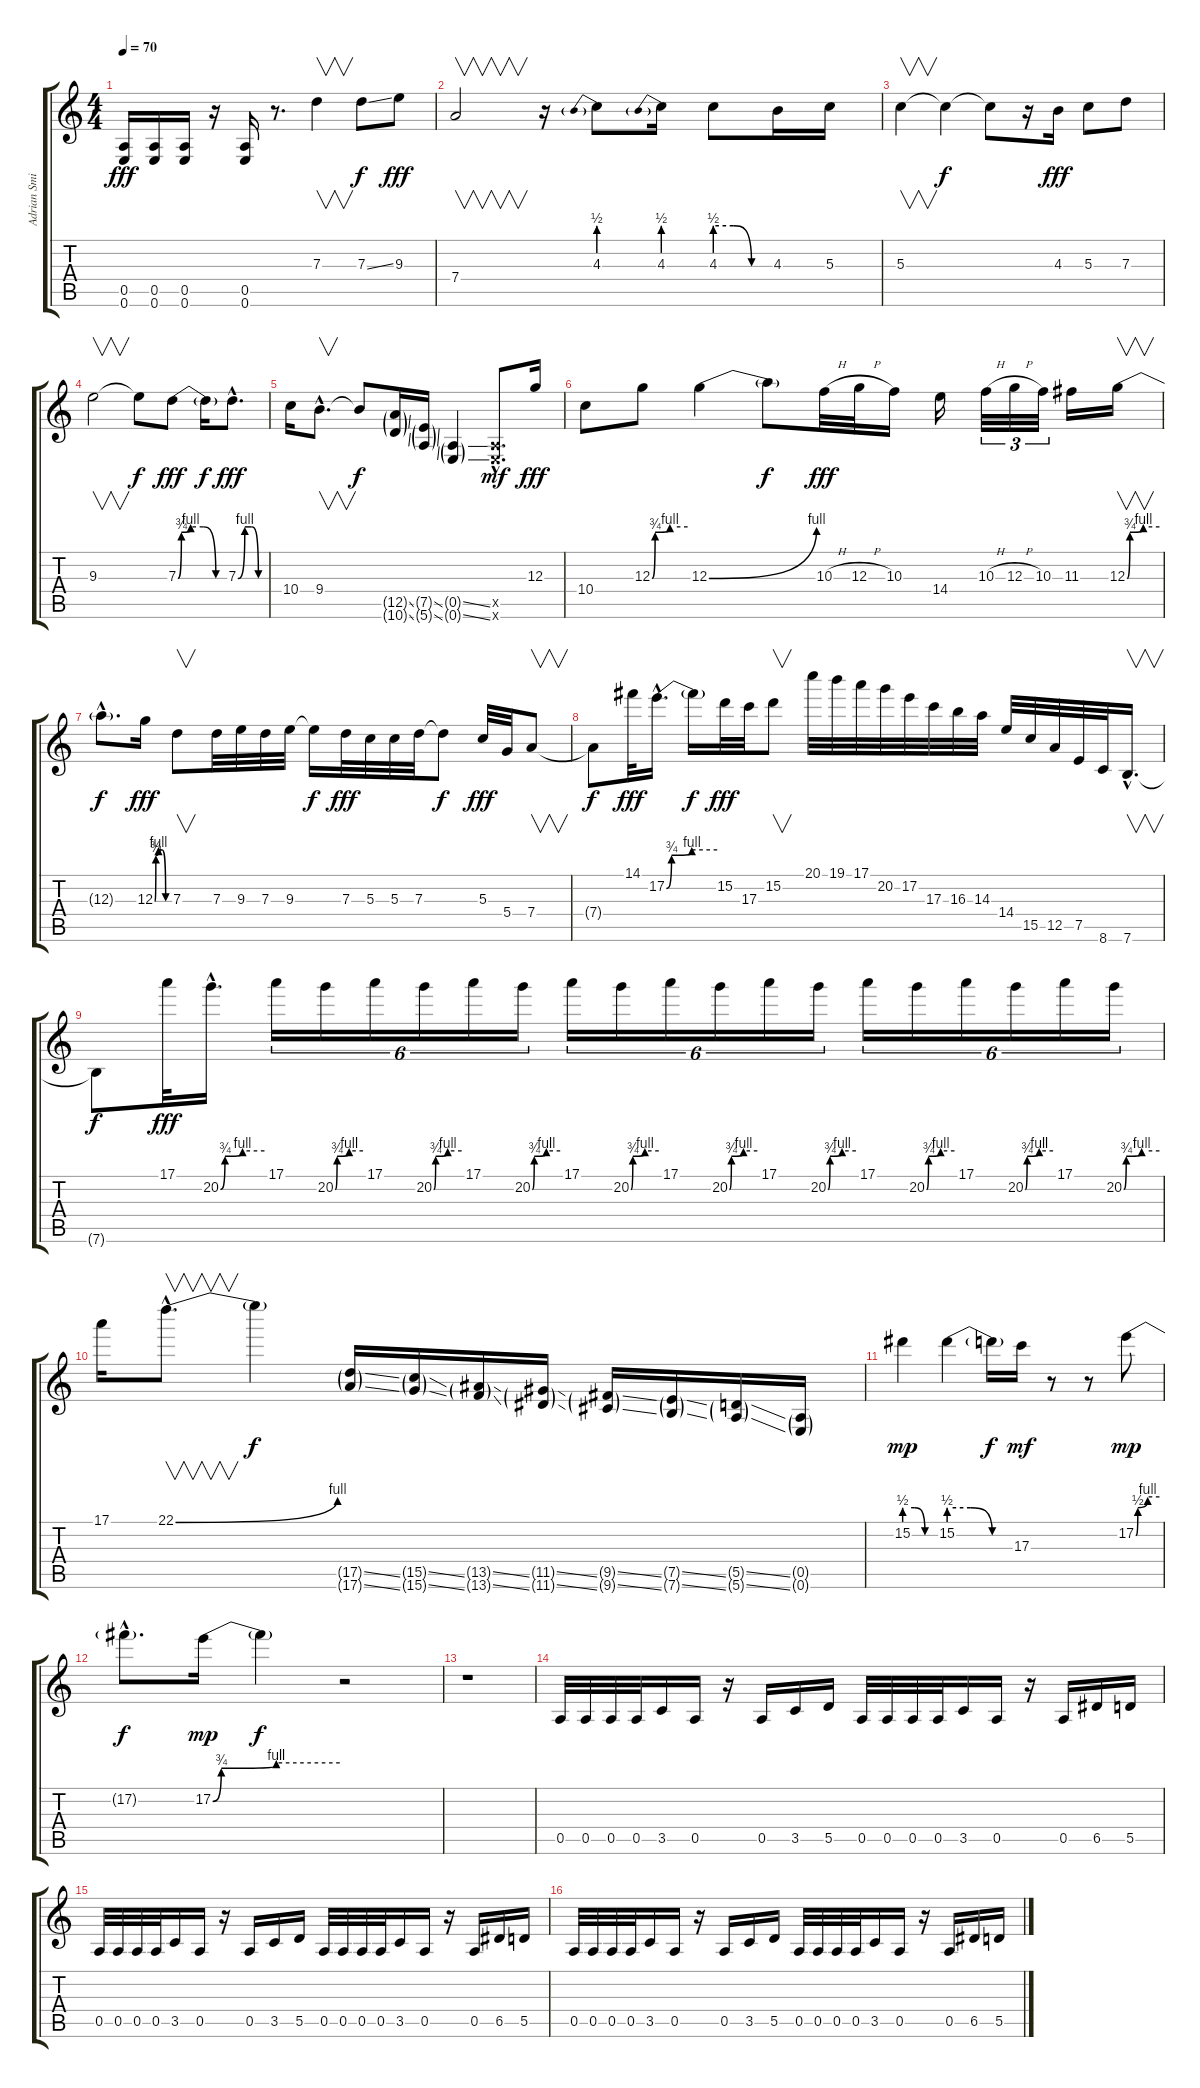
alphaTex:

\track ("Adrian Smith" "Adrian Smi") {instrument distortionguitar}
\staff {score tabs}
\tuning (E4 B3 G3 D3 A2 E2) {hide}
\ts (4 4)
\tempo 70
\clef g2
\ks c
(0.5 0.6).16{dy fff} (0.5 0.6).16 (0.5 0.6).16 r.16 (0.5 0.6).16 r.8{d} 7.3.4{v} 7.3{ss}.8{dy f} 9.3.8{dy fff} |
7.4.2{v} r.16 4.3{be (prebend 0 2 60 2)}.8 4.3{be (prebend 0 2 60 2)}.16 4.3{be (custom 0 2 20 2 40 0 60 0)}.8 4.3.16 5.3.16 |
5.3.4{v} 5.3{t}.4{dy f} 5.3{t}.8 r.16 4.3.16{dy fff} 5.3.8 7.3.8 |
9.3.2{v} 9.3{t}.8{dy f} 7.3{be (custom 0 0 4 3 15 4 30 4 45 0 60 0)}.8{dy fff} 7.3{t}.16{dy f} 7.3{be (custom 0 0 15 4 30 4 45 0 60 0) hac}.8{d dy fff} |
10.4.16 9.4{hac}.8{v d} 9.4{t}.8{dy f} (12.5{ss g} 10.6{ss g}).16 (7.5{ss g} 5.6{ss g}).16 (0.5{ss g} 0.6{ss g}).4 (0.5{hac x} 0.6{hac x}).8{d dy mf} 12.3.16{dy fff} |
10.4.8 12.3{be (custom 0 0 5 3 30 4 60 4)}.8 12.3{be (bend 0 0 60 4)}.4 12.3{t}.8{dy f} 10.3{h}.32{dy fff} 12.3{h}.32 10.3.16 14.4.16 10.3{h}.32{tu (3 2)} 12.3{h}.32{tu (3 2)} 10.3.32{tu (3 2)} 11.3.16 12.3{be (custom 0 0 5 3 30 4 60 4)}.16{v} |
12.3{hac t}.8{d dy f} 12.3{be (custom 0 0 4 3 15 4 30 4 45 0 60 0)}.16{dy fff} 7.3.8{v} 7.3.32 9.3.32 7.3.32 9.3.32 9.3{t}.16{dy f} 7.3.32{dy fff} 5.3.32 5.3.32 7.3.32 7.3{t}.8{dy f} 5.3.32{dy fff} 5.4.32 7.4.8{v} |
7.4{t}.8{dy f} 14.1.32{dy fff} 17.2{be (custom 0 0 6 3 30 4 60 4) hac}.16{d} 17.2{t}.16{dy f} 15.2.32{dy fff} 17.3.32 15.2.8{v} 20.1.32 19.1.32 17.1.32 20.2.32 17.2.32 17.3.32 16.3.32 14.3.32 14.4.32 15.5.32 12.5.32 7.5.32 8.6.32 7.6{hac}.16{v d} |
7.6{t}.8{dy f} 17.1.32{dy fff} 20.2{be (custom 0 0 6 3 30 4 60 4) hac}.16{d} 17.1.16{tu (6 4)} 20.2{be (custom 0 0 4 3 30 4 60 4)}.16{tu (6 4)} 17.1.16{tu (6 4)} 20.2{be (custom 0 0 4 3 30 4 60 4)}.16{tu (6 4)} 17.1.16{tu (6 4)} 20.2{be (custom 0 0 4 3 30 4 60 4)}.16{tu (6 4)} 17.1.16{tu (6 4)} 20.2{be (custom 0 0 4 3 30 4 60 4)}.16{tu (6 4)} 17.1.16{tu (6 4)} 20.2{be (custom 0 0 4 3 30 4 60 4)}.16{tu (6 4)} 17.1.16{tu (6 4)} 20.2{be (custom 0 0 4 3 30 4 60 4)}.16{tu (6 4)} 17.1.16{tu (6 4)} 20.2{be (custom 0 0 4 3 30 4 60 4)}.16{tu (6 4)} 17.1.16{tu (6 4)} 20.2{be (custom 0 0 4 3 30 4 60 4)}.16{tu (6 4)} 17.1.16{tu (6 4)} 20.2{be (custom 0 0 4 3 30 4 60 4)}.16{tu (6 4)} |
17.1.16 22.1{be (bend 0 0 60 4) hac}.8{v d} 22.1{t}.4{dy f} (17.5{ss g} 17.6{ss g}).16 (15.5{ss g} 15.6{ss g}).16 (13.5{ss g} 13.6{ss g}).16 (11.5{ss g} 11.6{ss g}).16 (9.5{ss g} 9.6{ss g}).16 (7.5{ss g} 7.6{ss g}).16 (5.5{ss g} 5.6{ss g}).16 (0.5{g} 0.6{g}).16 |
15.2{be (custom 0 2 20 2 40 0 60 0)}.4{dy mp} 15.2{be (custom 0 2 20 2 40 0 60 0)}.4 15.2{t}.16{dy f} 17.3.16{dy mf} r.8 r.8 17.2{be (custom 0 0 5 2 30 4 60 4)}.8{dy mp} |
17.2{hac t}.8{d dy f} 17.2{be (custom 0 0 4 3 30 4 60 4)}.16{dy mp} 17.2{t}.4{dy f} r.2 |
r.1 |
0.5.32 0.5.32 0.5.32 0.5.32 3.5.16 0.5.16 r.16 0.5.16 3.5.16 5.5.16 0.5.32 0.5.32 0.5.32 0.5.32 3.5.16 0.5.16 r.16 0.5.16 6.5.16 5.5.16 |
0.5.32 0.5.32 0.5.32 0.5.32 3.5.16 0.5.16 r.16 0.5.16 3.5.16 5.5.16 0.5.32 0.5.32 0.5.32 0.5.32 3.5.16 0.5.16 r.16 0.5.16 6.5.16 5.5.16 |
0.5.32 0.5.32 0.5.32 0.5.32 3.5.16 0.5.16 r.16 0.5.16 3.5.16 5.5.16 0.5.32 0.5.32 0.5.32 0.5.32 3.5.16 0.5.16 r.16 0.5.16 6.5.16 5.5.16
